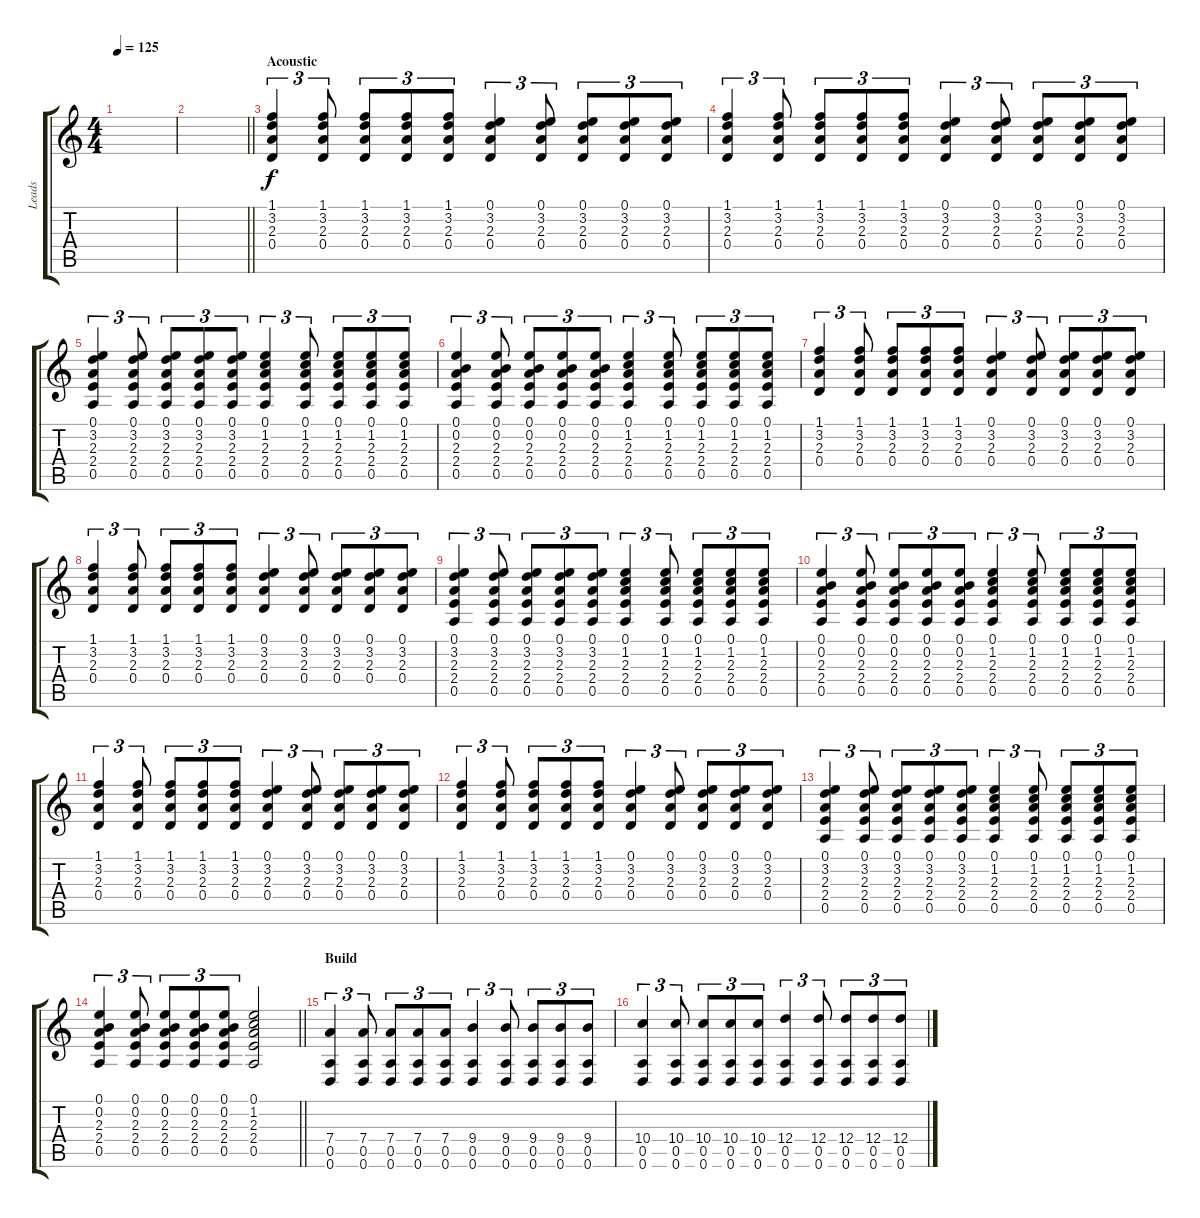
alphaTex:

\track ("Leads" "Leads") {instrument overdrivenguitar}
\staff {score tabs}
\tuning (E4 B3 G3 D3 A2 D2) {hide}
\ts (4 4)
\tempo 125
\clef g2
\ks c
|
\barLineRight lightlight
|
\section ("" "Acoustic")
(1.1 3.2 2.3 0.4).4{tu (3 2) volume 0 instrument electricguitarclean} (1.1 3.2 2.3 0.4).8{tu (3 2) volume 13} (1.1 3.2 2.3 0.4).8{tu (3 2)} (1.1 3.2 2.3 0.4).8{tu (3 2)} (1.1 3.2 2.3 0.4).8{tu (3 2)} (0.1 3.2 2.3 0.4).4{tu (3 2)} (0.1 3.2 2.3 0.4).8{tu (3 2)} (0.1 3.2 2.3 0.4).8{tu (3 2)} (0.1 3.2 2.3 0.4).8{tu (3 2)} (0.1 3.2 2.3 0.4).8{tu (3 2)} |
(1.1 3.2 2.3 0.4).4{tu (3 2)} (1.1 3.2 2.3 0.4).8{tu (3 2)} (1.1 3.2 2.3 0.4).8{tu (3 2)} (1.1 3.2 2.3 0.4).8{tu (3 2)} (1.1 3.2 2.3 0.4).8{tu (3 2)} (0.1 3.2 2.3 0.4).4{tu (3 2)} (0.1 3.2 2.3 0.4).8{tu (3 2)} (0.1 3.2 2.3 0.4).8{tu (3 2)} (0.1 3.2 2.3 0.4).8{tu (3 2)} (0.1 3.2 2.3 0.4).8{tu (3 2)} |
(0.1 3.2 2.3 2.4 0.5).4{tu (3 2)} (0.1 3.2 2.3 2.4 0.5).8{tu (3 2)} (0.1 3.2 2.3 2.4 0.5).8{tu (3 2)} (0.1 3.2 2.3 2.4 0.5).8{tu (3 2)} (0.1 3.2 2.3 2.4 0.5).8{tu (3 2)} (0.1 1.2 2.3 2.4 0.5).4{tu (3 2)} (0.1 1.2 2.3 2.4 0.5).8{tu (3 2)} (0.1 1.2 2.3 2.4 0.5).8{tu (3 2)} (0.1 1.2 2.3 2.4 0.5).8{tu (3 2)} (0.1 1.2 2.3 2.4 0.5).8{tu (3 2)} |
(0.1 0.2 2.3 2.4 0.5).4{tu (3 2)} (0.1 0.2 2.3 2.4 0.5).8{tu (3 2)} (0.1 0.2 2.3 2.4 0.5).8{tu (3 2)} (0.1 0.2 2.3 2.4 0.5).8{tu (3 2)} (0.1 0.2 2.3 2.4 0.5).8{tu (3 2)} (0.1 1.2 2.3 2.4 0.5).4{tu (3 2)} (0.1 1.2 2.3 2.4 0.5).8{tu (3 2)} (0.1 1.2 2.3 2.4 0.5).8{tu (3 2)} (0.1 1.2 2.3 2.4 0.5).8{tu (3 2)} (0.1 1.2 2.3 2.4 0.5).8{tu (3 2)} |
(1.1 3.2 2.3 0.4).4{tu (3 2)} (1.1 3.2 2.3 0.4).8{tu (3 2)} (1.1 3.2 2.3 0.4).8{tu (3 2)} (1.1 3.2 2.3 0.4).8{tu (3 2)} (1.1 3.2 2.3 0.4).8{tu (3 2)} (0.1 3.2 2.3 0.4).4{tu (3 2)} (0.1 3.2 2.3 0.4).8{tu (3 2)} (0.1 3.2 2.3 0.4).8{tu (3 2)} (0.1 3.2 2.3 0.4).8{tu (3 2)} (0.1 3.2 2.3 0.4).8{tu (3 2)} |
(1.1 3.2 2.3 0.4).4{tu (3 2)} (1.1 3.2 2.3 0.4).8{tu (3 2)} (1.1 3.2 2.3 0.4).8{tu (3 2)} (1.1 3.2 2.3 0.4).8{tu (3 2)} (1.1 3.2 2.3 0.4).8{tu (3 2)} (0.1 3.2 2.3 0.4).4{tu (3 2)} (0.1 3.2 2.3 0.4).8{tu (3 2)} (0.1 3.2 2.3 0.4).8{tu (3 2)} (0.1 3.2 2.3 0.4).8{tu (3 2)} (0.1 3.2 2.3 0.4).8{tu (3 2)} |
(0.1 3.2 2.3 2.4 0.5).4{tu (3 2)} (0.1 3.2 2.3 2.4 0.5).8{tu (3 2)} (0.1 3.2 2.3 2.4 0.5).8{tu (3 2)} (0.1 3.2 2.3 2.4 0.5).8{tu (3 2)} (0.1 3.2 2.3 2.4 0.5).8{tu (3 2)} (0.1 1.2 2.3 2.4 0.5).4{tu (3 2)} (0.1 1.2 2.3 2.4 0.5).8{tu (3 2)} (0.1 1.2 2.3 2.4 0.5).8{tu (3 2)} (0.1 1.2 2.3 2.4 0.5).8{tu (3 2)} (0.1 1.2 2.3 2.4 0.5).8{tu (3 2)} |
(0.1 0.2 2.3 2.4 0.5).4{tu (3 2)} (0.1 0.2 2.3 2.4 0.5).8{tu (3 2)} (0.1 0.2 2.3 2.4 0.5).8{tu (3 2)} (0.1 0.2 2.3 2.4 0.5).8{tu (3 2)} (0.1 0.2 2.3 2.4 0.5).8{tu (3 2)} (0.1 1.2 2.3 2.4 0.5).4{tu (3 2)} (0.1 1.2 2.3 2.4 0.5).8{tu (3 2)} (0.1 1.2 2.3 2.4 0.5).8{tu (3 2)} (0.1 1.2 2.3 2.4 0.5).8{tu (3 2)} (0.1 1.2 2.3 2.4 0.5).8{tu (3 2)} |
(1.1 3.2 2.3 0.4).4{tu (3 2)} (1.1 3.2 2.3 0.4).8{tu (3 2)} (1.1 3.2 2.3 0.4).8{tu (3 2)} (1.1 3.2 2.3 0.4).8{tu (3 2)} (1.1 3.2 2.3 0.4).8{tu (3 2)} (0.1 3.2 2.3 0.4).4{tu (3 2)} (0.1 3.2 2.3 0.4).8{tu (3 2)} (0.1 3.2 2.3 0.4).8{tu (3 2)} (0.1 3.2 2.3 0.4).8{tu (3 2)} (0.1 3.2 2.3 0.4).8{tu (3 2)} |
(1.1 3.2 2.3 0.4).4{tu (3 2)} (1.1 3.2 2.3 0.4).8{tu (3 2)} (1.1 3.2 2.3 0.4).8{tu (3 2)} (1.1 3.2 2.3 0.4).8{tu (3 2)} (1.1 3.2 2.3 0.4).8{tu (3 2)} (0.1 3.2 2.3 0.4).4{tu (3 2)} (0.1 3.2 2.3 0.4).8{tu (3 2)} (0.1 3.2 2.3 0.4).8{tu (3 2)} (0.1 3.2 2.3 0.4).8{tu (3 2)} (0.1 3.2 2.3 0.4).8{tu (3 2)} |
(0.1 3.2 2.3 2.4 0.5).4{tu (3 2)} (0.1 3.2 2.3 2.4 0.5).8{tu (3 2)} (0.1 3.2 2.3 2.4 0.5).8{tu (3 2)} (0.1 3.2 2.3 2.4 0.5).8{tu (3 2)} (0.1 3.2 2.3 2.4 0.5).8{tu (3 2)} (0.1 1.2 2.3 2.4 0.5).4{tu (3 2)} (0.1 1.2 2.3 2.4 0.5).8{tu (3 2)} (0.1 1.2 2.3 2.4 0.5).8{tu (3 2)} (0.1 1.2 2.3 2.4 0.5).8{tu (3 2)} (0.1 1.2 2.3 2.4 0.5).8{tu (3 2)} |
\barLineRight lightlight
(0.1 0.2 2.3 2.4 0.5).4{tu (3 2)} (0.1 0.2 2.3 2.4 0.5).8{tu (3 2)} (0.1 0.2 2.3 2.4 0.5).8{tu (3 2)} (0.1 0.2 2.3 2.4 0.5).8{tu (3 2)} (0.1 0.2 2.3 2.4 0.5).8{tu (3 2)} (0.1 1.2 2.3 2.4 0.5).2 |
\section ("" "Build")
(7.4 0.5 0.6).4{tu (3 2)} (7.4 0.5 0.6).8{tu (3 2)} (7.4 0.5 0.6).8{tu (3 2)} (7.4 0.5 0.6).8{tu (3 2)} (7.4 0.5 0.6).8{tu (3 2)} (9.4 0.5 0.6).4{tu (3 2)} (9.4 0.5 0.6).8{tu (3 2)} (9.4 0.5 0.6).8{tu (3 2)} (9.4 0.5 0.6).8{tu (3 2)} (9.4 0.5 0.6).8{tu (3 2)} |
(10.4 0.5 0.6).4{tu (3 2)} (10.4 0.5 0.6).8{tu (3 2)} (10.4 0.5 0.6).8{tu (3 2)} (10.4 0.5 0.6).8{tu (3 2)} (10.4 0.5 0.6).8{tu (3 2)} (12.4 0.5 0.6).4{tu (3 2)} (12.4 0.5 0.6).8{tu (3 2)} (12.4 0.5 0.6).8{tu (3 2)} (12.4 0.5 0.6).8{tu (3 2)} (12.4 0.5 0.6).8{tu (3 2)}
